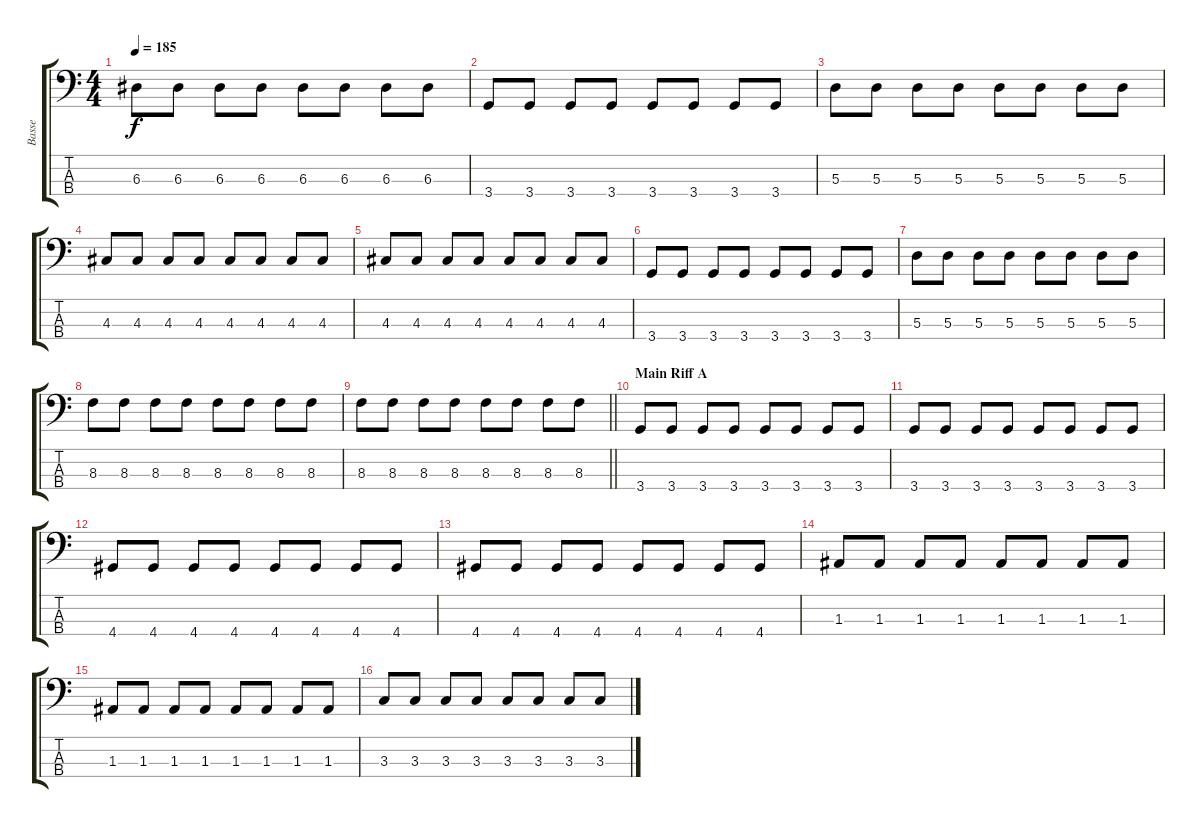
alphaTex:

\track ("Basse" "Basse") {instrument electricbassfinger}
\staff {score tabs}
\tuning (G2 D2 A1 E1) {hide}
\ts (4 4)
\tempo 185
\clef f4
\ks c
6.3.8{dy f} 6.3.8 6.3.8 6.3.8 6.3.8 6.3.8 6.3.8 6.3.8 |
3.4.8 3.4.8 3.4.8 3.4.8 3.4.8 3.4.8 3.4.8 3.4.8 |
5.3.8 5.3.8 5.3.8 5.3.8 5.3.8 5.3.8 5.3.8 5.3.8 |
4.3.8 4.3.8 4.3.8 4.3.8 4.3.8 4.3.8 4.3.8 4.3.8 |
4.3.8 4.3.8 4.3.8 4.3.8 4.3.8 4.3.8 4.3.8 4.3.8 |
3.4.8 3.4.8 3.4.8 3.4.8 3.4.8 3.4.8 3.4.8 3.4.8 |
5.3.8 5.3.8 5.3.8 5.3.8 5.3.8 5.3.8 5.3.8 5.3.8 |
8.3.8 8.3.8 8.3.8 8.3.8 8.3.8 8.3.8 8.3.8 8.3.8 |
\barLineRight lightlight
8.3.8 8.3.8 8.3.8 8.3.8 8.3.8 8.3.8 8.3.8 8.3.8 |
\section ("" "Main Riff A")
3.4.8 3.4.8 3.4.8 3.4.8 3.4.8 3.4.8 3.4.8 3.4.8 |
3.4.8 3.4.8 3.4.8 3.4.8 3.4.8 3.4.8 3.4.8 3.4.8 |
4.4.8 4.4.8 4.4.8 4.4.8 4.4.8 4.4.8 4.4.8 4.4.8 |
4.4.8 4.4.8 4.4.8 4.4.8 4.4.8 4.4.8 4.4.8 4.4.8 |
1.3.8 1.3.8 1.3.8 1.3.8 1.3.8 1.3.8 1.3.8 1.3.8 |
1.3.8 1.3.8 1.3.8 1.3.8 1.3.8 1.3.8 1.3.8 1.3.8 |
3.3.8 3.3.8 3.3.8 3.3.8 3.3.8 3.3.8 3.3.8 3.3.8
